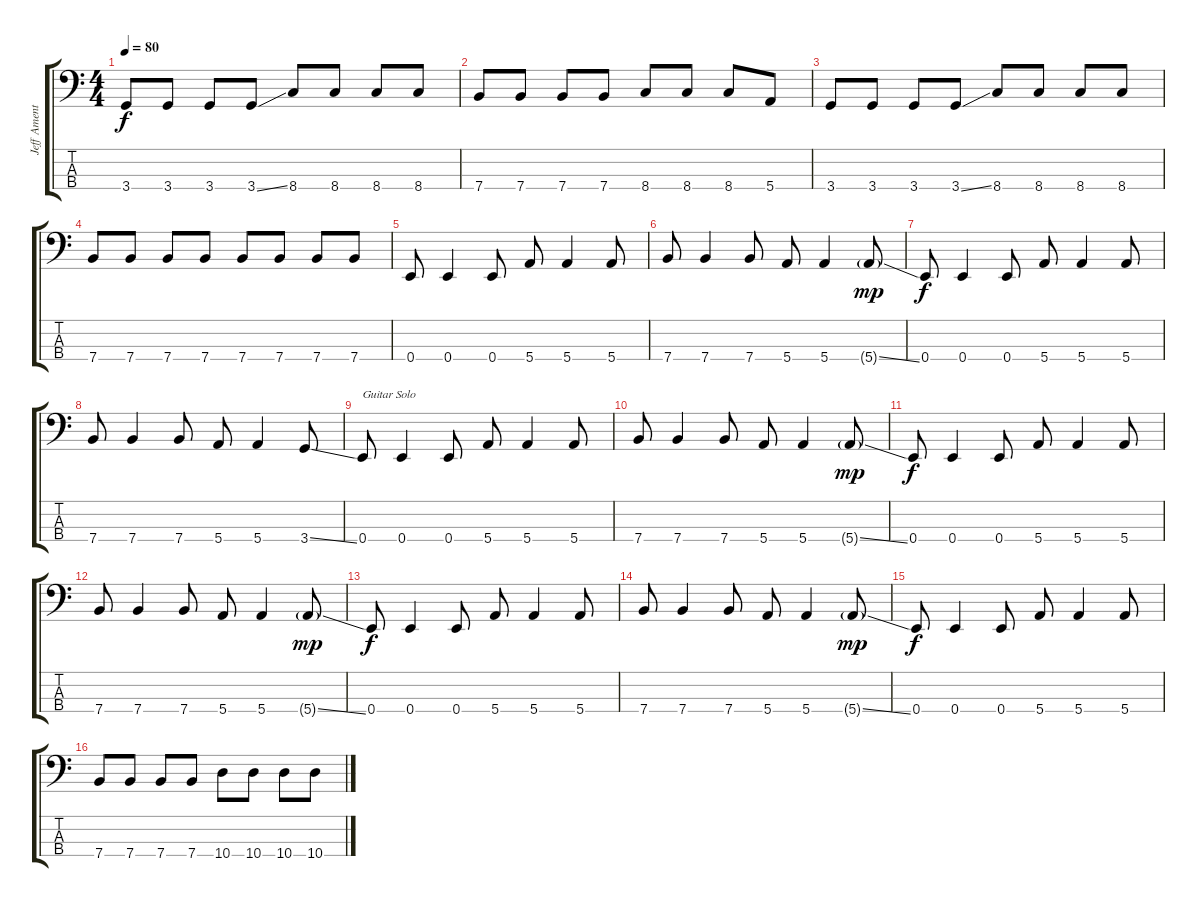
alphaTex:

\track ("Jeff Ament" "Jeff Ament") {instrument electricbasspick}
\staff {score tabs}
\tuning (G2 D2 A1 E1) {hide}
\ts (4 4)
\tempo 80
\clef f4
\ks c
3.4.8{dy f} 3.4.8 3.4.8 3.4{ss}.8 8.4.8 8.4.8 8.4.8 8.4.8 |
7.4.8 7.4.8 7.4.8 7.4.8 8.4.8 8.4.8 8.4.8 5.4.8 |
3.4.8 3.4.8 3.4.8 3.4{ss}.8 8.4.8 8.4.8 8.4.8 8.4.8 |
7.4.8 7.4.8 7.4.8 7.4.8 7.4.8 7.4.8 7.4.8 7.4.8 |
0.4.8 0.4.4 0.4.8 5.4.8 5.4.4 5.4.8 |
7.4.8 7.4.4 7.4.8 5.4.8 5.4.4 5.4{ss g}.8{dy mp} |
0.4.8{dy f} 0.4.4 0.4.8 5.4.8 5.4.4 5.4.8 |
7.4.8 7.4.4 7.4.8 5.4.8 5.4.4 3.4{ss}.8 |
0.4.8{txt "Guitar Solo"} 0.4.4 0.4.8 5.4.8 5.4.4 5.4.8 |
7.4.8 7.4.4 7.4.8 5.4.8 5.4.4 5.4{ss g}.8{dy mp} |
0.4.8{dy f} 0.4.4 0.4.8 5.4.8 5.4.4 5.4.8 |
7.4.8 7.4.4 7.4.8 5.4.8 5.4.4 5.4{ss g}.8{dy mp} |
0.4.8{dy f} 0.4.4 0.4.8 5.4.8 5.4.4 5.4.8 |
7.4.8 7.4.4 7.4.8 5.4.8 5.4.4 5.4{ss g}.8{dy mp} |
0.4.8{dy f} 0.4.4 0.4.8 5.4.8 5.4.4 5.4.8 |
7.4.8 7.4.8 7.4.8 7.4.8 10.4.8 10.4.8 10.4.8 10.4.8
